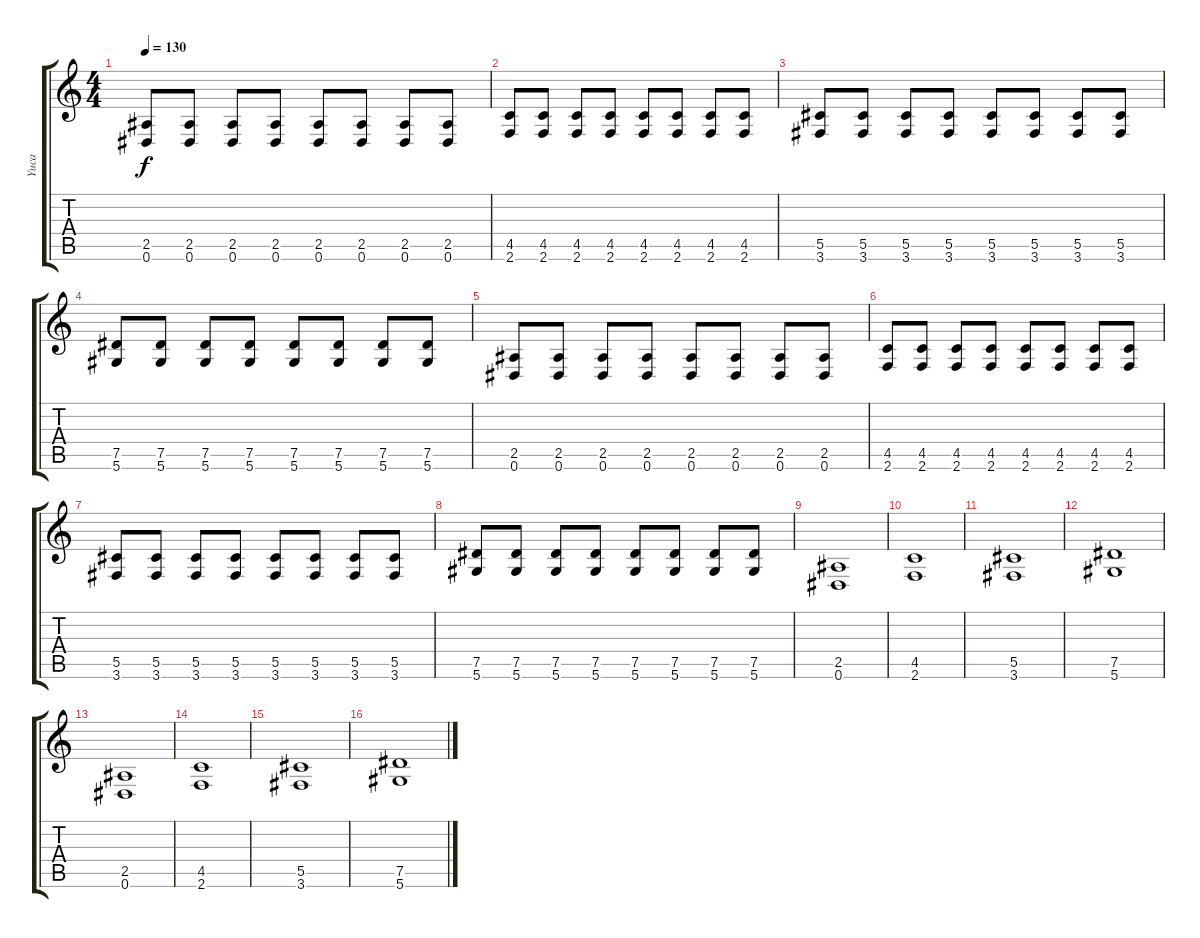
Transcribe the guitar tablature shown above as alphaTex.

\track ("Yuca" "Yuca") {instrument distortionguitar}
\staff {score tabs}
\tuning (Eb4 Bb3 Gb3 Db3 Ab2 Eb2) {hide}
\ts (4 4)
\tempo 130
\clef g2
\ks c
(2.5 0.6).8{dy f} (2.5 0.6).8 (2.5 0.6).8 (2.5 0.6).8 (2.5 0.6).8 (2.5 0.6).8 (2.5 0.6).8 (2.5 0.6).8 |
(4.5 2.6).8 (4.5 2.6).8 (4.5 2.6).8 (4.5 2.6).8 (4.5 2.6).8 (4.5 2.6).8 (4.5 2.6).8 (4.5 2.6).8 |
(5.5 3.6).8 (5.5 3.6).8 (5.5 3.6).8 (5.5 3.6).8 (5.5 3.6).8 (5.5 3.6).8 (5.5 3.6).8 (5.5 3.6).8 |
(7.5 5.6).8 (7.5 5.6).8 (7.5 5.6).8 (7.5 5.6).8 (7.5 5.6).8 (7.5 5.6).8 (7.5 5.6).8 (7.5 5.6).8 |
(2.5 0.6).8 (2.5 0.6).8 (2.5 0.6).8 (2.5 0.6).8 (2.5 0.6).8 (2.5 0.6).8 (2.5 0.6).8 (2.5 0.6).8 |
(4.5 2.6).8 (4.5 2.6).8 (4.5 2.6).8 (4.5 2.6).8 (4.5 2.6).8 (4.5 2.6).8 (4.5 2.6).8 (4.5 2.6).8 |
(5.5 3.6).8 (5.5 3.6).8 (5.5 3.6).8 (5.5 3.6).8 (5.5 3.6).8 (5.5 3.6).8 (5.5 3.6).8 (5.5 3.6).8 |
(7.5 5.6).8 (7.5 5.6).8 (7.5 5.6).8 (7.5 5.6).8 (7.5 5.6).8 (7.5 5.6).8 (7.5 5.6).8 (7.5 5.6).8 |
(2.5 0.6).1 |
(4.5 2.6).1 |
(5.5 3.6).1 |
(7.5 5.6).1 |
(2.5 0.6).1 |
(4.5 2.6).1 |
(5.5 3.6).1 |
(7.5 5.6).1
